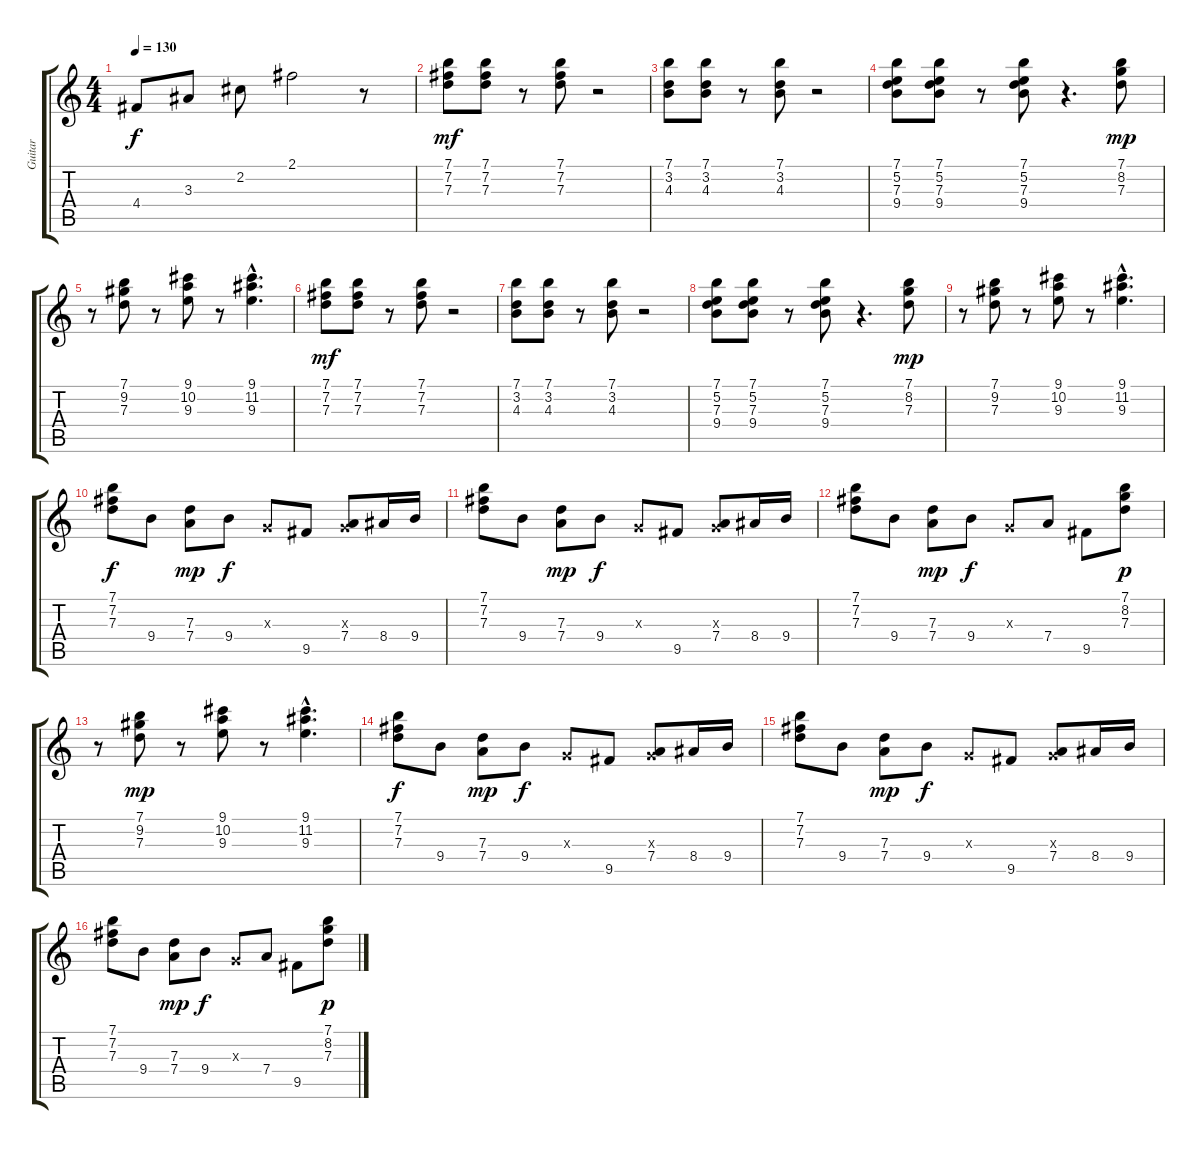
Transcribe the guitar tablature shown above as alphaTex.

\track ("Guitar" "Guitar") {instrument electricguitarclean}
\staff {score tabs}
\tuning (E4 B3 G3 D3 A2 E2) {hide}
\ts (4 4)
\tempo 130
\clef g2
\ks c
4.4.8{dy f} 3.3.8 2.2.8 2.1.2 r.8 |
(7.1 7.2 7.3).8{dy mf} (7.1 7.2 7.3).8 r.8 (7.1 7.2 7.3).8 r.2 |
(7.1 3.2 4.3).8 (7.1 3.2 4.3).8 r.8 (7.1 3.2 4.3).8 r.2 |
(7.1 5.2 7.3 9.4).8 (7.1 5.2 7.3 9.4).8 r.8 (7.1 5.2 7.3 9.4).8 r.4{d} (7.1 8.2 7.3).8{dy mp} |
r.8 (7.1 9.2 7.3).8 r.8 (9.1 10.2 9.3).8 r.8 (9.1{hac} 11.2{hac} 9.3{hac}).4{d} |
(7.1 7.2 7.3).8{dy mf} (7.1 7.2 7.3).8 r.8 (7.1 7.2 7.3).8 r.2 |
(7.1 3.2 4.3).8 (7.1 3.2 4.3).8 r.8 (7.1 3.2 4.3).8 r.2 |
(7.1 5.2 7.3 9.4).8 (7.1 5.2 7.3 9.4).8 r.8 (7.1 5.2 7.3 9.4).8 r.4{d} (7.1 8.2 7.3).8{dy mp} |
r.8 (7.1 9.2 7.3).8 r.8 (9.1 10.2 9.3).8 r.8 (9.1{hac} 11.2{hac} 9.3{hac}).4{d} |
(7.1 7.2 7.3).8{dy f} 9.4.8 (7.3 7.4).8{dy mp} 9.4.8{dy f} 0.3{x}.8 9.5.8 (0.3{x} 7.4).8 8.4.16 9.4.16 |
(7.1 7.2 7.3).8 9.4.8 (7.3 7.4).8{dy mp} 9.4.8{dy f} 0.3{x}.8 9.5.8 (0.3{x} 7.4).8 8.4.16 9.4.16 |
(7.1 7.2 7.3).8 9.4.8 (7.3 7.4).8{dy mp} 9.4.8{dy f} 0.3{x}.8 7.4.8 9.5.8 (7.1 8.2 7.3).8{dy p} |
r.8 (7.1 9.2 7.3).8{dy mp} r.8 (9.1 10.2 9.3).8 r.8 (9.1{hac} 11.2{hac} 9.3{hac}).4{d} |
(7.1 7.2 7.3).8{dy f} 9.4.8 (7.3 7.4).8{dy mp} 9.4.8{dy f} 0.3{x}.8 9.5.8 (0.3{x} 7.4).8 8.4.16 9.4.16 |
(7.1 7.2 7.3).8 9.4.8 (7.3 7.4).8{dy mp} 9.4.8{dy f} 0.3{x}.8 9.5.8 (0.3{x} 7.4).8 8.4.16 9.4.16 |
(7.1 7.2 7.3).8 9.4.8 (7.3 7.4).8{dy mp} 9.4.8{dy f} 0.3{x}.8 7.4.8 9.5.8 (7.1 8.2 7.3).8{dy p}
